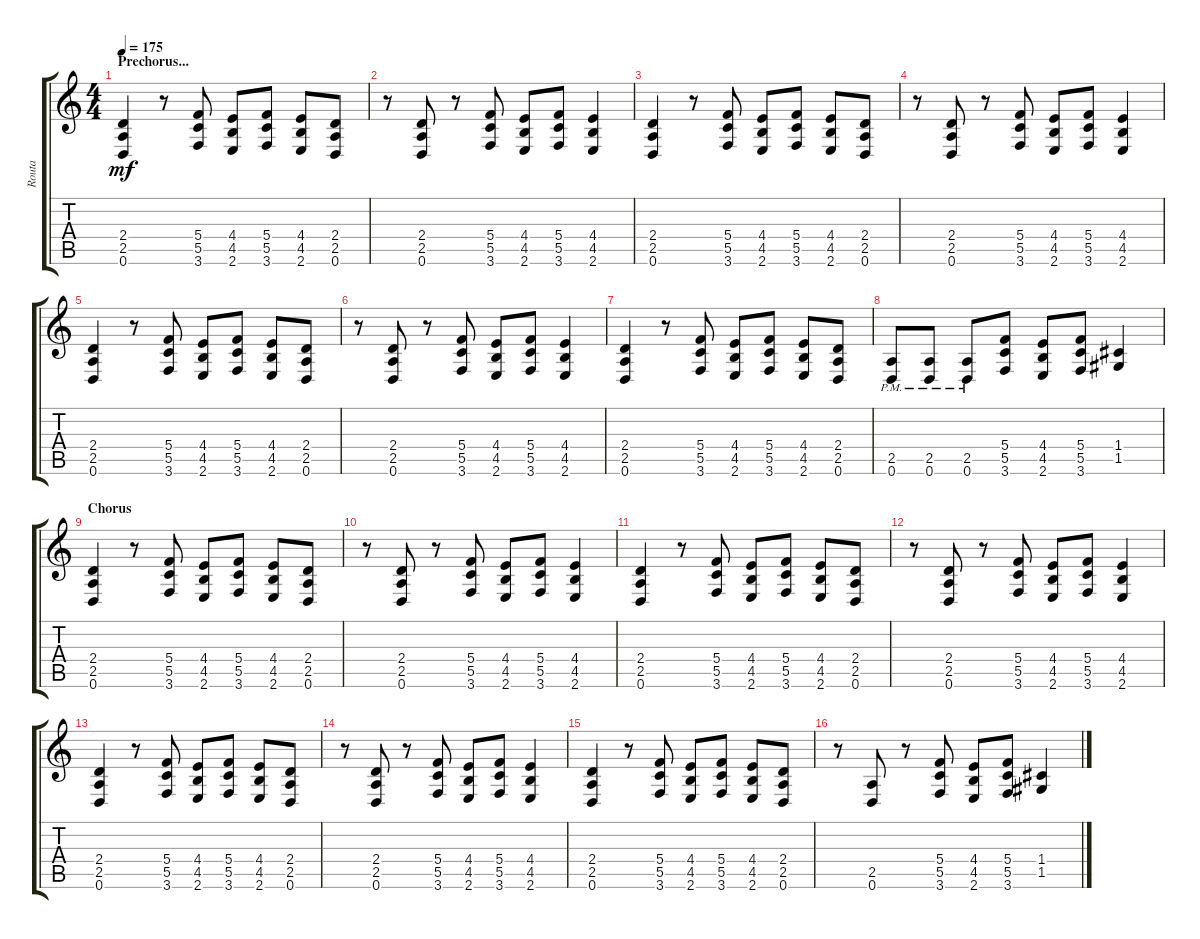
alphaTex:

\track ("Routa" "Routa") {instrument distortionguitar}
\staff {score tabs}
\tuning (D4 A3 F3 C3 G2 D2) {hide}
\ts (4 4)
\section ("" "Prechorus...")
\tempo 175
\clef g2
\ks c
(2.4 2.5 0.6).4{dy mf} r.8 (5.4 5.5 3.6).8 (4.4 4.5 2.6).8 (5.4 5.5 3.6).8 (4.4 4.5 2.6).8 (2.4 2.5 0.6).8 |
r.8 (2.4 2.5 0.6).8 r.8 (5.4 5.5 3.6).8 (4.4 4.5 2.6).8 (5.4 5.5 3.6).8 (4.4 4.5 2.6).4 |
(2.4 2.5 0.6).4 r.8 (5.4 5.5 3.6).8 (4.4 4.5 2.6).8 (5.4 5.5 3.6).8 (4.4 4.5 2.6).8 (2.4 2.5 0.6).8 |
r.8 (2.4 2.5 0.6).8 r.8 (5.4 5.5 3.6).8 (4.4 4.5 2.6).8 (5.4 5.5 3.6).8 (4.4 4.5 2.6).4 |
(2.4 2.5 0.6).4 r.8 (5.4 5.5 3.6).8 (4.4 4.5 2.6).8 (5.4 5.5 3.6).8 (4.4 4.5 2.6).8 (2.4 2.5 0.6).8 |
r.8 (2.4 2.5 0.6).8 r.8 (5.4 5.5 3.6).8 (4.4 4.5 2.6).8 (5.4 5.5 3.6).8 (4.4 4.5 2.6).4 |
(2.4 2.5 0.6).4 r.8 (5.4 5.5 3.6).8 (4.4 4.5 2.6).8 (5.4 5.5 3.6).8 (4.4 4.5 2.6).8 (2.4 2.5 0.6).8 |
(2.5{pm} 0.6{pm}).8 (2.5{pm} 0.6{pm}).8 (2.5{pm} 0.6{pm}).8 (5.4 5.5 3.6).8 (4.4 4.5 2.6).8 (5.4 5.5 3.6).8 (1.4 1.5).4 |
\section ("" "Chorus")
(2.4 2.5 0.6).4 r.8 (5.4 5.5 3.6).8 (4.4 4.5 2.6).8 (5.4 5.5 3.6).8 (4.4 4.5 2.6).8 (2.4 2.5 0.6).8 |
r.8 (2.4 2.5 0.6).8 r.8 (5.4 5.5 3.6).8 (4.4 4.5 2.6).8 (5.4 5.5 3.6).8 (4.4 4.5 2.6).4 |
(2.4 2.5 0.6).4 r.8 (5.4 5.5 3.6).8 (4.4 4.5 2.6).8 (5.4 5.5 3.6).8 (4.4 4.5 2.6).8 (2.4 2.5 0.6).8 |
r.8 (2.4 2.5 0.6).8 r.8 (5.4 5.5 3.6).8 (4.4 4.5 2.6).8 (5.4 5.5 3.6).8 (4.4 4.5 2.6).4 |
(2.4 2.5 0.6).4 r.8 (5.4 5.5 3.6).8 (4.4 4.5 2.6).8 (5.4 5.5 3.6).8 (4.4 4.5 2.6).8 (2.4 2.5 0.6).8 |
r.8 (2.4 2.5 0.6).8 r.8 (5.4 5.5 3.6).8 (4.4 4.5 2.6).8 (5.4 5.5 3.6).8 (4.4 4.5 2.6).4 |
(2.4 2.5 0.6).4 r.8 (5.4 5.5 3.6).8 (4.4 4.5 2.6).8 (5.4 5.5 3.6).8 (4.4 4.5 2.6).8 (2.4 2.5 0.6).8 |
r.8 (2.5 0.6).8 r.8 (5.4 5.5 3.6).8 (4.4 4.5 2.6).8 (5.4 5.5 3.6).8 (1.4 1.5).4
